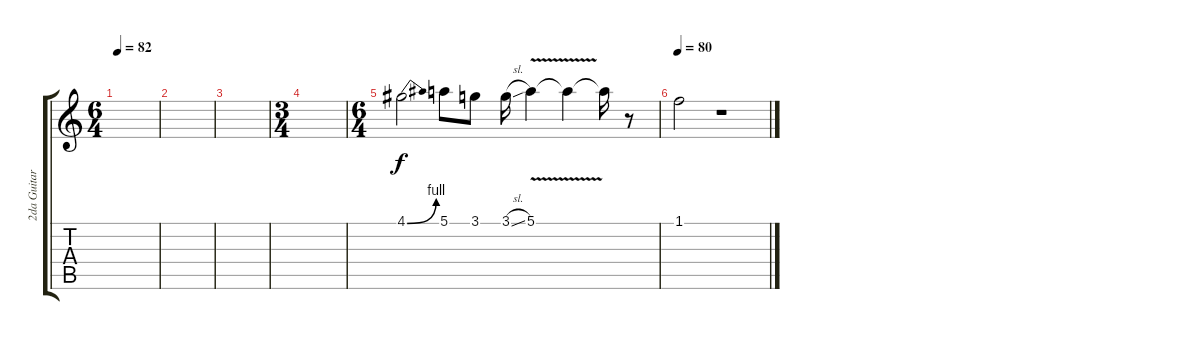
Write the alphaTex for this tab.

\track ("2da Guitarra" "2da Guitar") {instrument distortionguitar}
\staff {score tabs}
\tuning (E4 B3 G3 D3 A2 E2) {hide}
\ts (6 4)
\tempo 82
\clef g2
\ks c
|
|
|
\ts (3 4)
|
\ts (6 4)
4.1{be (bend 0 0 60 4)}.2{instrument overdrivenguitar} 5.1.8 3.1.8 3.1{sl}.16 5.1{v}.4 5.1{t}.4 5.1{t}.16 r.8 |
\tempo 80
1.1.2{volume 2} r.1
